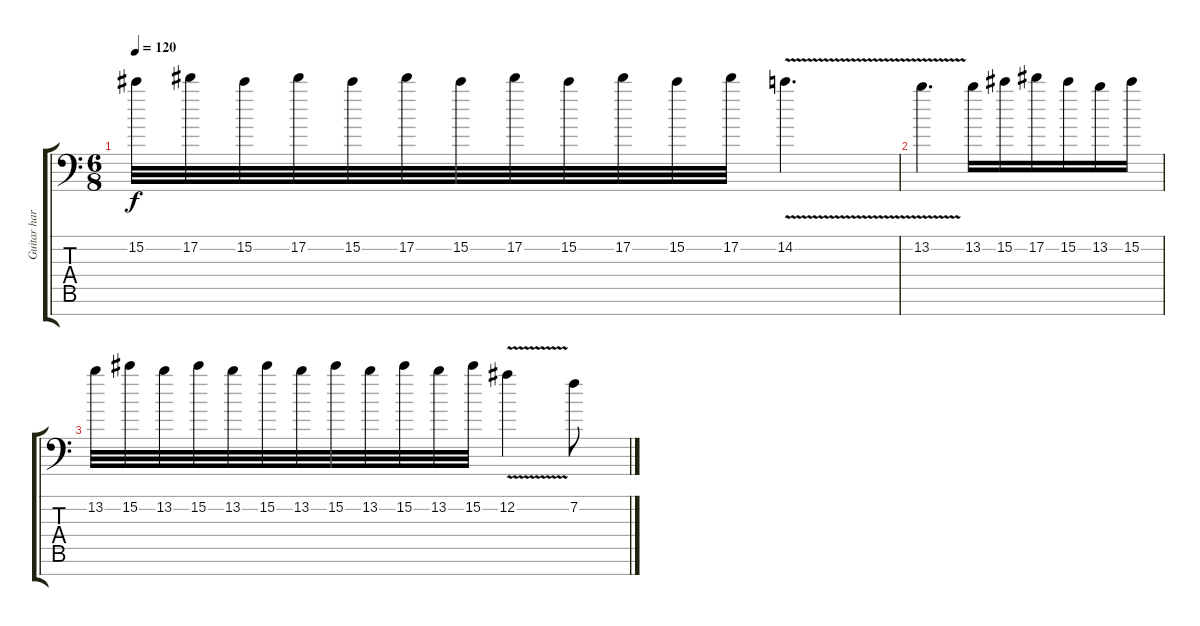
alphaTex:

\track ("Guitar harmony" "Guitar har") {instrument distortionguitar}
\staff {score tabs}
\tuning (Eb4 Bb3 Gb3 Db3 Ab2 Eb2 C-1) {hide}
\ts (6 8)
\tempo 120
\clef f4
\ks c
15.2.32{dy f} 17.2.32 15.2.32 17.2.32 15.2.32{balance 16} 17.2.32 15.2.32 17.2.32 15.2.32 17.2.32 15.2.32 17.2.32 14.2{v}.4{d} |
13.2{v}.4{d} 13.2.16{balance 16} 15.2.16 17.2.16 15.2.16 13.2.16 15.2.16 |
13.2.32 15.2.32 13.2.32 15.2.32 13.2.32 15.2.32 13.2.32 15.2.32{balance 16} 13.2.32 15.2.32 13.2.32 15.2.32 12.2{v}.4 7.2.8
